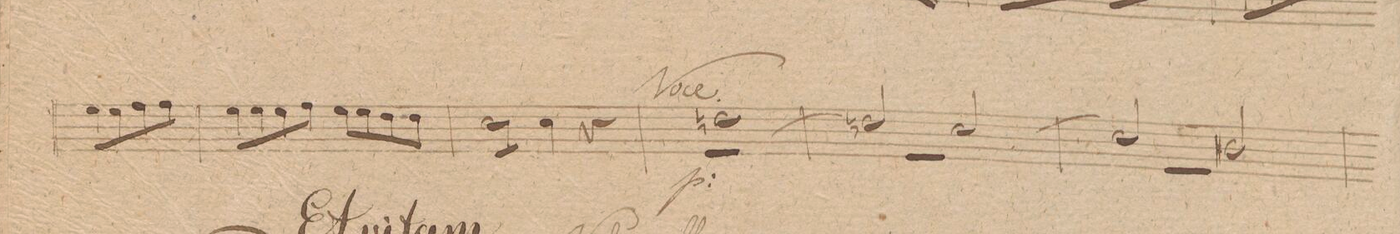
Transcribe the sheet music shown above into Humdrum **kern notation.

**kern	**dynam
*I"Baſso.	*
*clefF4	*
*k[f#c#g#]	*
*met(c|)	*
*M2/2	*
8G#\L	.
8G#\	.
8A\	.
8A\J	.
=185	=185
8G#\L	.
8G#\	.
8G#\	.
8A\J	.
8G#\L	.
8G#\	.
8F#\	.
8F#\J	.
=186	=186
*tremolo	*
8E\L	.
8E\	.
8E\	.
8E\J	.
*Xtremolo	*
4E\	.
4r	.
=187	=187
*^	*
[1Fn	1r	p
=188	=188	=188
2FnX/]	1r	.
[2E/	.	.
=189	=189	=189
2E/]	1r	.
2D#X/	.	.
=190	=190	=190
*-	*-	*-
